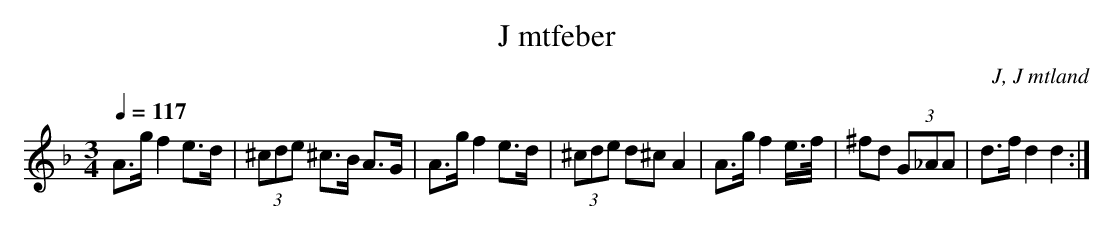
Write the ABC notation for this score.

X:1
T: J mtfeber
O: J, J mtland
M:3/4
L:1/8
Q:1/4=117
K:Dm
A>g f2 e>d|(3^cde ^c>B A>G|A>g f2 e>d|(3^cde d^c A2|A>g f2 e/>f/|^fd (3G_AA|d>f d2 d2 :|
